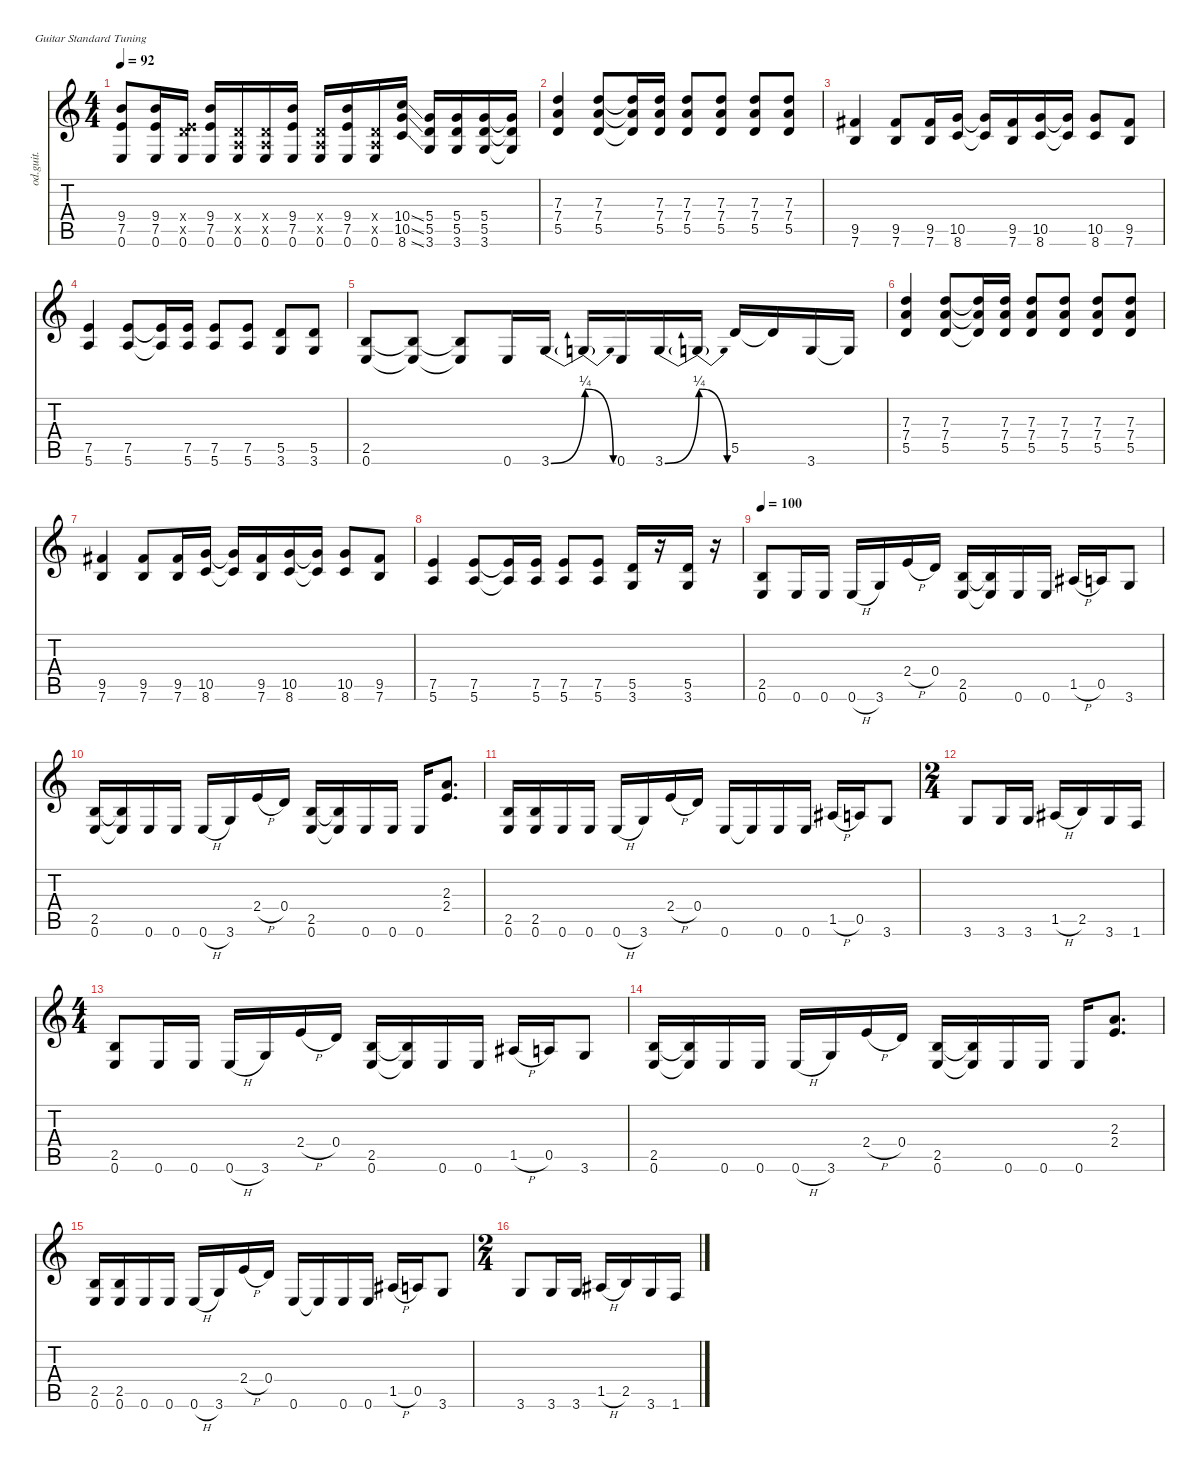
\defaultSystemsLayout 4
\hideDynamics
\bracketExtendMode nobrackets
\otherSystemsTrackNameOrientation horizontal
\track ("rythm guitar" "od.guit.") {instrument overdrivenguitar}
\staff {score tabs}
\tuning (E4 B3 G3 D3 A2 E2)
\ts (4 4)
\tempo 92
\clef g2
\ks c
(9.4 7.5 0.6).8{dy f beam Up} (9.4 7.5 0.6).16{beam Up} (0.4{x} 7.5{x} 0.6).16{beam Up} (9.4 7.5 0.6).16{beam Up} (0.4{x} 0.5{x} 0.6).16{beam Up} (0.4{x} 0.5{x} 0.6).16{beam Up} (9.4 7.5 0.6).16{beam Up} (0.4{x} 0.5{x} 0.6).16{beam Up} (9.4 7.5 0.6).16{beam Up} (0.4{x} 0.5{x} 0.6).16{beam Up} (10.4{ss} 10.5{ss} 8.6{ss}).16{beam Up} (5.4 5.5 3.6).16{beam Up} (5.4 5.5 3.6).16{beam Up} (5.4 5.5 3.6).16{beam Up} (5.4{t} 5.5{t} 3.6{t}).16{beam Up} |
(7.3 7.4 5.5).4{beam Up} (7.3 7.4 5.5).8{beam Up} (7.3{t} 7.4{t} 5.5{t}).16{beam Up} (7.3 7.4 5.5).16{beam Up} (7.3 7.4 5.5).8{beam Up} (7.3 7.4 5.5).8{beam Up} (7.3 7.4 5.5).8{beam Up} (7.3 7.4 5.5).8{beam Up} |
(9.5{acc #} 7.6).4{beam Up} (9.5{acc #} 7.6).8{beam Up} (9.5{acc #} 7.6).16{beam Up} (10.5 8.6).16{beam Up} (10.5{t} 8.6{t}).16{beam Up} (9.5{acc #} 7.6).16{beam Up} (10.5 8.6).16{beam Up} (10.5{t} 8.6{t}).16{beam Up} (10.5 8.6).8{beam Up} (9.5{acc #} 7.6).8{beam Up} |
(7.5 5.6).4{beam Up} (7.5 5.6).8{beam Up} (7.5{t} 5.6{t}).16{beam Up} (7.5 5.6).16{beam Up} (7.5 5.6).8{beam Up} (7.5 5.6).8{beam Up} (5.5 3.6).8{beam Up} (5.5 3.6).8{beam Up} |
(2.5 0.6).8{beam Up} (2.5{t} 0.6{t}).8{beam Up} (2.5{t} 0.6{t}).8{beam Up} 0.6.16{beam Up} 3.6{be (bend 0 0 60 1)}.16{beam Up} 3.6{be (release 0 1 60 0) t}.16{beam Up} 0.6.16{beam Up} 3.6{be (bend 0 0 60 1)}.16{beam Up} 3.6{be (release 0 1 60 0) t}.16{beam Up} 5.5.16{beam Up} 5.5{t}.16{beam Up} 3.6.16{beam Up} 3.6{t}.16{beam Up} |
(7.3 7.4 5.5).4{beam Up} (7.3 7.4 5.5).8{beam Up} (7.3{t} 7.4{t} 5.5{t}).16{beam Up} (7.3 7.4 5.5).16{beam Up} (7.3 7.4 5.5).8{beam Up} (7.3 7.4 5.5).8{beam Up} (7.3 7.4 5.5).8{beam Up} (7.3 7.4 5.5).8{beam Up} |
(9.5{acc #} 7.6).4{beam Up} (9.5{acc #} 7.6).8{beam Up} (9.5{acc #} 7.6).16{beam Up} (10.5 8.6).16{beam Up} (10.5{t} 8.6{t}).16{beam Up} (9.5{acc #} 7.6).16{beam Up} (10.5 8.6).16{beam Up} (10.5{t} 8.6{t}).16{beam Up} (10.5 8.6).8{beam Up} (9.5{acc #} 7.6).8{beam Up} |
(7.5 5.6).4{beam Up} (7.5 5.6).8{beam Up} (7.5{t} 5.6{t}).16{beam Up} (7.5 5.6).16{beam Up} (7.5 5.6).8{beam Up} (7.5 5.6).8{beam Up} (5.5 3.6).16{beam Up} r.16{beam Up} (5.5 3.6).16{beam Up} r.16{beam Up} |
\tempo 100
(2.5 0.6).8{beam Up} 0.6.16{beam Up} 0.6.16{beam Up} 0.6{h}.16{beam Up} 3.6.16{beam Up} 2.4{h}.16{beam Up} 0.4.16{beam Up} (2.5 0.6).16{beam Up} (2.5{t} 0.6{t}).16{beam Up} 0.6.16{beam Up} 0.6.16{beam Up} 1.5{h acc #}.16{beam Up} 0.5.16{beam Up} 3.6.8{beam Up} |
(2.5 0.6).16{beam Up} (2.5{t} 0.6{t}).16{beam Up} 0.6.16{beam Up} 0.6.16{beam Up} 0.6{h}.16{beam Up} 3.6.16{beam Up} 2.4{h}.16{beam Up} 0.4.16{beam Up} (2.5 0.6).16{beam Up} (2.5{t} 0.6{t}).16{beam Up} 0.6.16{beam Up} 0.6.16{beam Up} 0.6.16{beam Up} (2.3 2.4).8{d beam Up} |
(2.5 0.6).16{beam Up} (2.5 0.6).16{beam Up} 0.6.16{beam Up} 0.6.16{beam Up} 0.6{h}.16{beam Up} 3.6.16{beam Up} 2.4{h}.16{beam Up} 0.4.16{beam Up} 0.6.16{beam Up} 0.6{t}.16{beam Up} 0.6.16{beam Up} 0.6.16{beam Up} 1.5{h acc #}.16{beam Up} 0.5.16{beam Up} 3.6.8{beam Up} |
\ts (2 4)
\beaming (8 2 2)
3.6.8{beam Up} 3.6.16{beam Up} 3.6.16{beam Up} 1.5{h acc #}.16{beam Up} 2.5.16{beam Up} 3.6.16{beam Up} 1.6.16{beam Up} |
\ts (4 4)
\beaming (8 2 2 2 2)
(2.5 0.6).8{beam Up} 0.6.16{beam Up} 0.6.16{beam Up} 0.6{h}.16{beam Up} 3.6.16{beam Up} 2.4{h}.16{beam Up} 0.4.16{beam Up} (2.5 0.6).16{beam Up} (2.5{t} 0.6{t}).16{beam Up} 0.6.16{beam Up} 0.6.16{beam Up} 1.5{h acc #}.16{beam Up} 0.5.16{beam Up} 3.6.8{beam Up} |
(2.5 0.6).16{beam Up} (2.5{t} 0.6{t}).16{beam Up} 0.6.16{beam Up} 0.6.16{beam Up} 0.6{h}.16{beam Up} 3.6.16{beam Up} 2.4{h}.16{beam Up} 0.4.16{beam Up} (2.5 0.6).16{beam Up} (2.5{t} 0.6{t}).16{beam Up} 0.6.16{beam Up} 0.6.16{beam Up} 0.6.16{beam Up} (2.3 2.4).8{d beam Up} |
(2.5 0.6).16{beam Up} (2.5 0.6).16{beam Up} 0.6.16{beam Up} 0.6.16{beam Up} 0.6{h}.16{beam Up} 3.6.16{beam Up} 2.4{h}.16{beam Up} 0.4.16{beam Up} 0.6.16{beam Up} 0.6{t}.16{beam Up} 0.6.16{beam Up} 0.6.16{beam Up} 1.5{h acc #}.16{beam Up} 0.5.16{beam Up} 3.6.8{beam Up} |
\ts (2 4)
\beaming (8 2 2)
3.6.8{beam Up} 3.6.16{beam Up} 3.6.16{beam Up} 1.5{h acc #}.16{beam Up} 2.5.16{beam Up} 3.6.16{beam Up} 1.6.16{beam Up}
